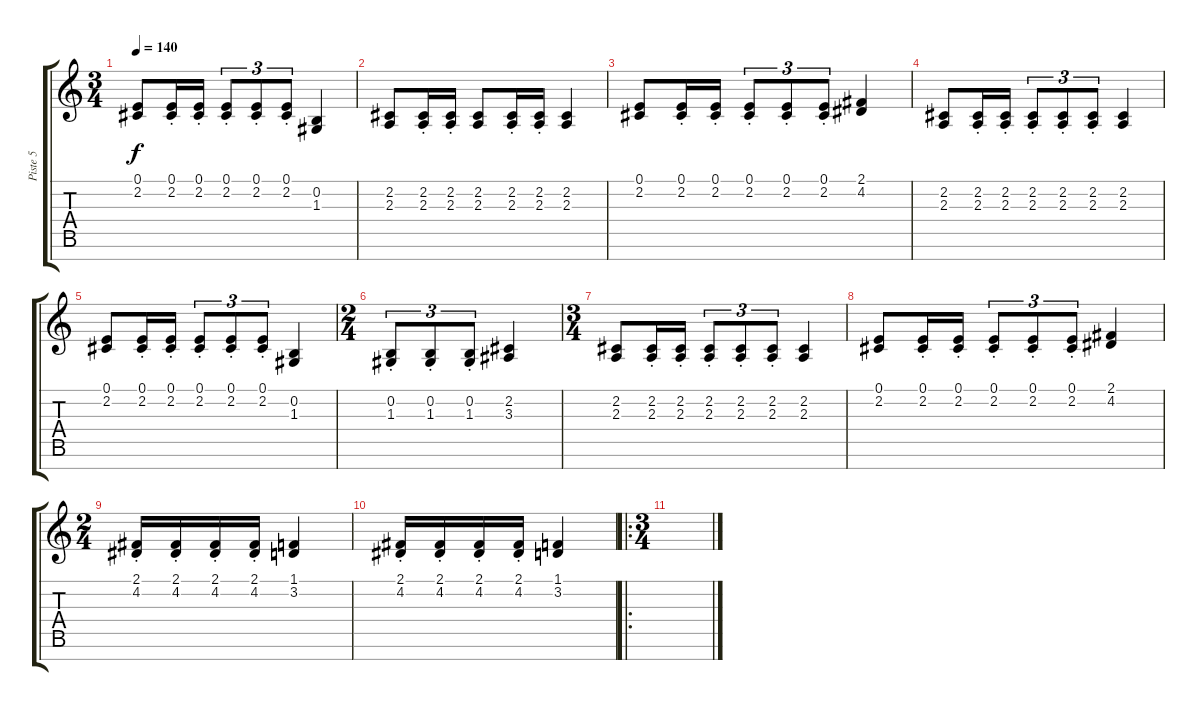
\track ("Piste 5" "Piste 5") {instrument frenchhorn}
\staff {score tabs}
\tuning (E4 B3 G3 D3 A2 E2 B1) {hide}
\ts (3 4)
\tempo 140
\clef g2
\ks c
(0.1 2.2).8{dy f} (0.1{st} 2.2{st}).16 (0.1{st} 2.2{st}).16 (0.1{st} 2.2{st}).8{tu (3 2)} (0.1{st} 2.2{st}).8{tu (3 2)} (0.1{st} 2.2{st}).8{tu (3 2)} (0.2 1.3).4 |
(2.2 2.3).8 (2.2{st} 2.3{st}).16 (2.2{st} 2.3{st}).16 (2.2 2.3).8 (2.2{st} 2.3{st}).16 (2.2{st} 2.3{st}).16 (2.2 2.3).4 |
(0.1 2.2).8 (0.1{st} 2.2{st}).16 (0.1{st} 2.2{st}).16 (0.1{st} 2.2{st}).8{tu (3 2)} (0.1{st} 2.2{st}).8{tu (3 2)} (0.1{st} 2.2{st}).8{tu (3 2)} (2.1 4.2).4 |
(2.2 2.3).8 (2.2{st} 2.3{st}).16 (2.2{st} 2.3{st}).16 (2.2{st} 2.3{st}).8{tu (3 2)} (2.2{st} 2.3{st}).8{tu (3 2)} (2.2{st} 2.3{st}).8{tu (3 2)} (2.2 2.3).4 |
(0.1 2.2).8 (0.1{st} 2.2{st}).16 (0.1{st} 2.2{st}).16 (0.1{st} 2.2{st}).8{tu (3 2)} (0.1{st} 2.2{st}).8{tu (3 2)} (0.1{st} 2.2{st}).8{tu (3 2)} (0.2 1.3).4 |
\ts (2 4)
(0.2{st} 1.3{st}).8{tu (3 2)} (0.2{st} 1.3{st}).8{tu (3 2)} (0.2{st} 1.3{st}).8{tu (3 2)} (2.2 3.3).4 |
\ts (3 4)
(2.2 2.3).8 (2.2{st} 2.3{st}).16 (2.2{st} 2.3{st}).16 (2.2{st} 2.3{st}).8{tu (3 2)} (2.2{st} 2.3{st}).8{tu (3 2)} (2.2{st} 2.3{st}).8{tu (3 2)} (2.2 2.3).4 |
(0.1 2.2).8 (0.1{st} 2.2{st}).16 (0.1{st} 2.2{st}).16 (0.1{st} 2.2{st}).8{tu (3 2)} (0.1{st} 2.2{st}).8{tu (3 2)} (0.1{st} 2.2{st}).8{tu (3 2)} (2.1 4.2).4 |
\ts (2 4)
(2.1{st} 4.2{st}).16 (2.1{st} 4.2{st}).16 (2.1{st} 4.2{st}).16 (2.1{st} 4.2{st}).16 (1.1 3.2).4 |
(2.1{st} 4.2{st}).16 (2.1{st} 4.2{st}).16 (2.1{st} 4.2{st}).16 (2.1{st} 4.2{st}).16 (1.1 3.2).4 |
\ro
\ts (3 4)
